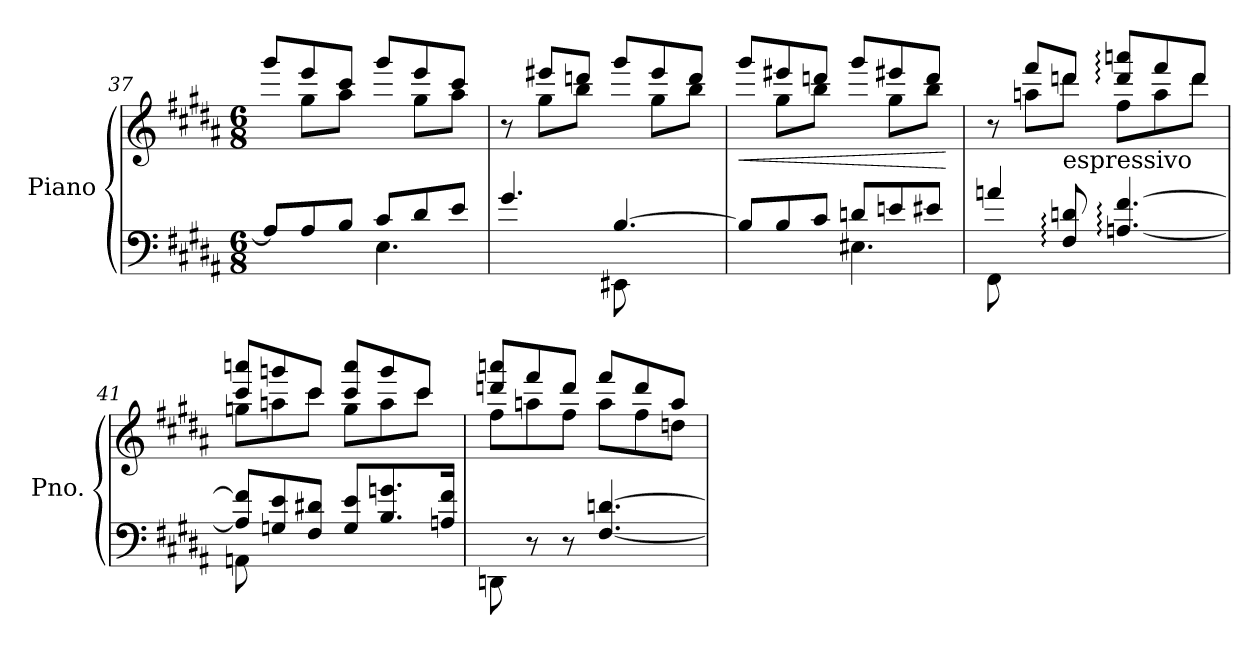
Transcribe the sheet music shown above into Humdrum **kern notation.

**kern	**kern	**dynam
*part1	*part1	*part1
*staff2	*staff1	*staff1/2
*I"Piano	*	*
*I'Pno.	*	*
*clefF4	*clefG2	*
*k[f#c#g#d#a#]	*k[f#c#g#d#a#]	*
*M6/8	*M6/8	*
=37	=37	=37
*^	*^	*
8A#/L]	4.ryy	8ggg#/L	8ryy	.
8A#/	.	8eee/	8gg#\L	.
8B/J	.	8ccc#/J	8aa#\J	.
8c#/L	4.E\	8ggg#/L	8ryy	.
8d#/	.	8eee/	8gg#\L	.
8e/J	.	8ccc#/J	8aa#\J	.
=38	=38	=38	=38	=38
4.g#/	4.rGGyy	8r	8ryy	.
.	.	8eee#X/L	8gg#\L	.
.	.	8dddn/J	8bb\J	.
[4.B/	8EE#X:\	8ggg#/L	8ryy	.
.	4ryy	8eee#/	8gg#\L	.
.	.	8ddd/J	8bb\J	.
=39	=39	=39	=39	=39
!	!	!	!	!LO:HP:b
8B/L]	4.ryy	8ggg#/L	8ryy	<
8B/	.	8eee#X/	8gg#\L	.
8c#/J	.	8dddn/J	8bb\J	.
8dn/L	4.E#X\	8ggg#/L	8ryy	.
8en/	.	8eee#X/	8gg#\L	.
8e#X/J	.	8ddd/J	8bb\J	.
*v	*v	*	*	*
*	*v	*v	*
.	.	[
!!LO:LB:g=z
=40	=40	=40
*^	*^	*
4an:/	8FF#\	8r	8ryy	.
.	8ryy	8fff#/L	8aan\L	.
!LO:TX:a:t=espressivo	!	!	!	!
8F#/: 8dn/:	2ryy	8dddn/J	8ddd\J	.
[4.An/: [4.f#/:	.	8ddd/: 8aaan/:L	8ff#\L	.
.	.	8fff#/	8aa\	.
.	.	8ddd/J	8ddd\J	.
=41	=41	=41	=41	=41
8A/] 8f#/]L	8AAn\	8ccc#/ 8aaan/L	8ggn\L	.
8Gn/ 8e/	8ryy	8gggn/	8aan\	.
8F#/ 8d#X/J	2ryy	8ccc#/J	8ccc#\J	.
8G/ 8e/L	.	8ccc#/ 8aaa/L	8gg\L	.
8.B/ 8.gn/	.	8ggg/	8aa\	.
.	.	8ccc#/J	8ccc#\J	.
16An/ 16f#/Jk	.	.	.	.
*v	*v	*	*	*
=42	=42	=42	=42
8DDn\	8dddn/ 8aaan/L	8ff#\L	.
8r	8fff#/	8aan\	.
8r	8ddd/J	8ff#\J	.
[4.F#/ [4.dn/	8fff#/L	8aa\L	.
.	8ddd/	8ff#\	.
.	8aa/J	8ddn\J	.
*	*v	*v	*
=	=	=
*-	*-	*-
